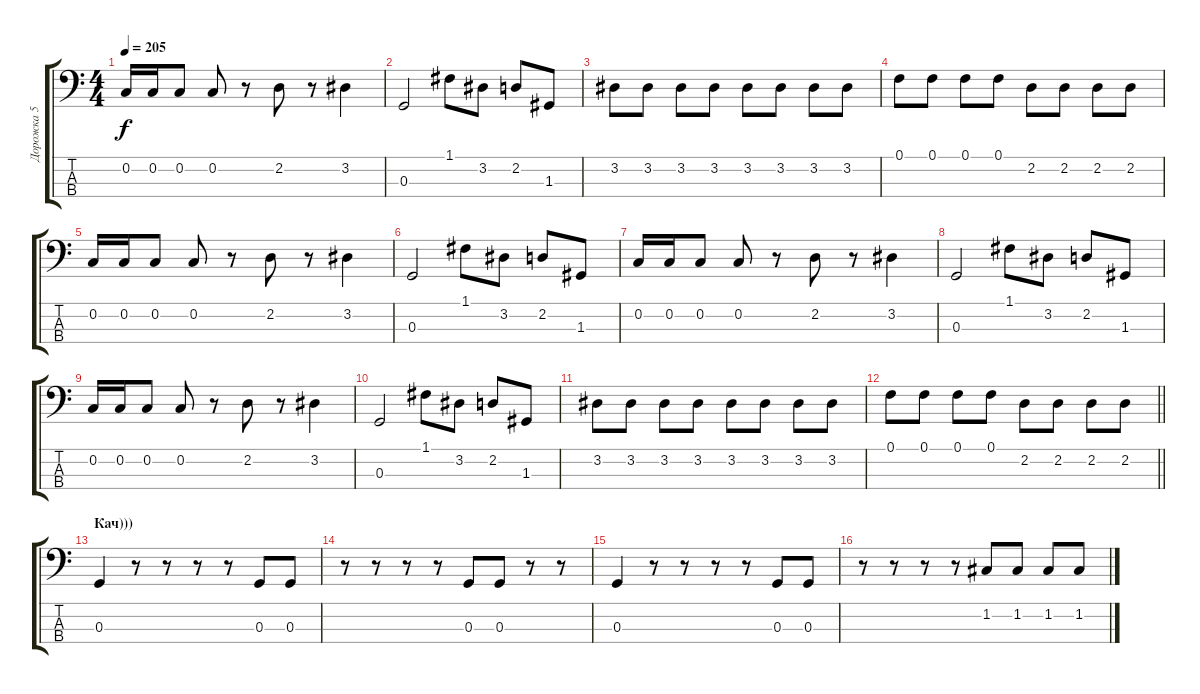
\track ("Дорожка 5" "Дорожка 5") {instrument electricbassfinger}
\staff {score tabs}
\tuning (F2 C2 G1 C1) {hide}
\ts (4 4)
\tempo 205
\clef f4
\ks c
0.2.16{dy f} 0.2.16 0.2.8 0.2.8 r.8 2.2.8 r.8 3.2.4 |
0.3.2 1.1.8 3.2.8 2.2.8 1.3.8 |
3.2.8 3.2.8 3.2.8 3.2.8 3.2.8 3.2.8 3.2.8 3.2.8 |
0.1.8 0.1.8 0.1.8 0.1.8 2.2.8 2.2.8 2.2.8 2.2.8 |
0.2.16 0.2.16 0.2.8 0.2.8 r.8 2.2.8 r.8 3.2.4 |
0.3.2 1.1.8 3.2.8 2.2.8 1.3.8 |
0.2.16 0.2.16 0.2.8 0.2.8 r.8 2.2.8 r.8 3.2.4 |
0.3.2 1.1.8 3.2.8 2.2.8 1.3.8 |
0.2.16 0.2.16 0.2.8 0.2.8 r.8 2.2.8 r.8 3.2.4 |
0.3.2 1.1.8 3.2.8 2.2.8 1.3.8 |
3.2.8 3.2.8 3.2.8 3.2.8 3.2.8 3.2.8 3.2.8 3.2.8 |
\barLineRight lightlight
0.1.8 0.1.8 0.1.8 0.1.8 2.2.8 2.2.8 2.2.8 2.2.8 |
\section ("" "Кач)))")
0.3.4 r.8 r.8 r.8 r.8 0.3.8 0.3.8 |
r.8 r.8 r.8 r.8 0.3.8 0.3.8 r.8 r.8 |
0.3.4 r.8 r.8 r.8 r.8 0.3.8 0.3.8 |
r.8 r.8 r.8 r.8 1.2.8 1.2.8 1.2.8 1.2.8
